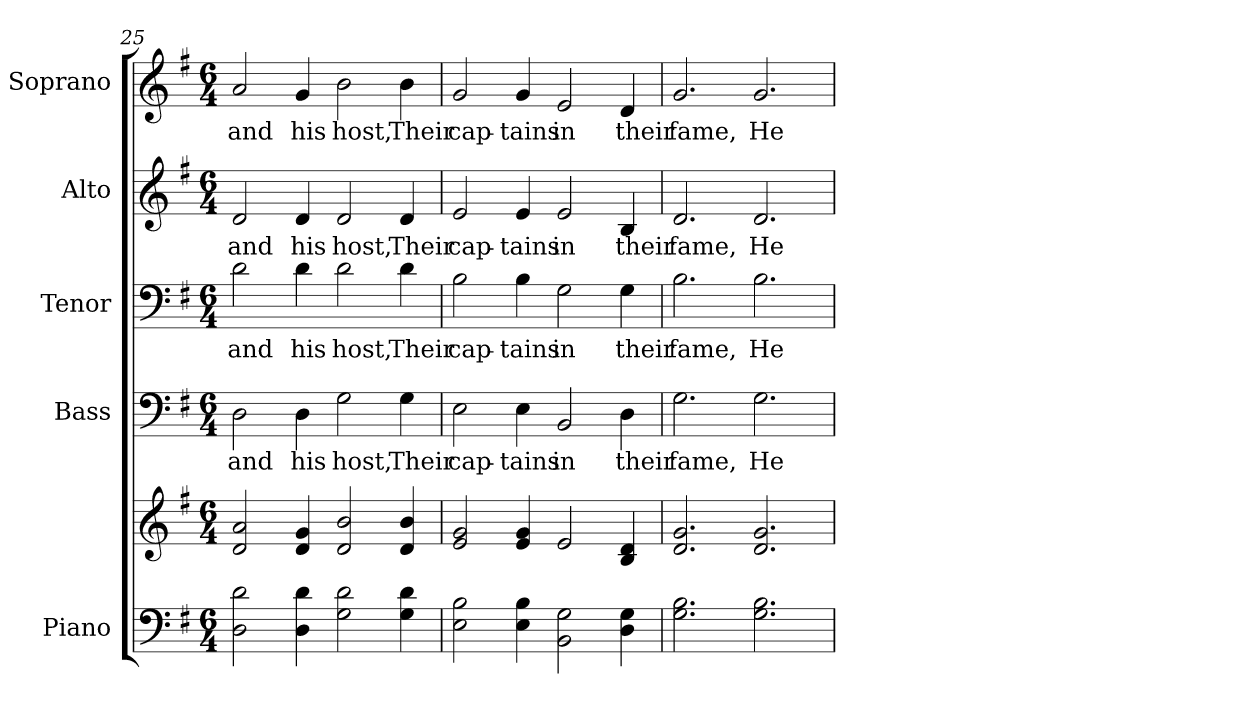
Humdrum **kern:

**kern	**kern	**kern	**text	**kern	**text	**kern	**text	**kern	**text
*part5	*part5	*part4	*part4	*part3	*part3	*part2	*part2	*part1	*part1
*staff6	*staff5	*staff4	*staff4	*staff3	*staff3	*staff2	*staff2	*staff1	*staff1
*I"Piano	*	*I"Bass	*	*I"Tenor	*	*I"Alto	*	*I"Soprano	*
*I'Pno.	*	*I'B.	*	*I'T.	*	*I'A.	*	*I'S.	*
!!LO:PB:g=z
*clefF4	*clefG2	*clefF4	*	*clefF4	*	*clefG2	*	*clefG2	*
*k[f#]	*k[f#]	*k[f#]	*	*k[f#]	*	*k[f#]	*	*k[f#]	*
*G:	*G:	*G:	*	*G:	*	*G:	*	*G:	*
*M6/4	*M6/4	*M6/4	*	*M6/4	*	*M6/4	*	*M6/4	*
=25	=25	=25	=25	=25	=25	=25	=25	=25	=25
!	!	!	!LO:LY:b:color=#000000	!	!	!	!	!	!
!	!	!	!	!	!LO:LY:b:color=#000000	!	!	!	!
!	!	!	!	!	!	!	!LO:LY:b:color=#000000	!	!
!	!	!	!	!	!	!	!	!	!LO:LY:b:color=#000000
2Di\ 2di	2di/ 2ai	2Di\	and	2di\	and	2di/	and	2ai/	and
!	!	!	!LO:LY:b:color=#000000	!	!	!	!	!	!
!	!	!	!	!	!LO:LY:b:color=#000000	!	!	!	!
!	!	!	!	!	!	!	!LO:LY:b:color=#000000	!	!
!	!	!	!	!	!	!	!	!	!LO:LY:b:color=#000000
4Di\ 4di	4di/ 4gi	4Di\	his	4di\	his	4di/	his	4gi/	his
!	!	!	!LO:LY:b:color=#000000	!	!	!	!	!	!
!	!	!	!	!	!LO:LY:b:color=#000000	!	!	!	!
!	!	!	!	!	!	!	!LO:LY:b:color=#000000	!	!
!	!	!	!	!	!	!	!	!	!LO:LY:b:color=#000000
2Gi\ 2di	2di/ 2bi	2Gi\	host,	2di\	host,	2di/	host,	2bi\	host,
!	!	!	!LO:LY:b:color=#000000	!	!	!	!	!	!
!	!	!	!	!	!LO:LY:b:color=#000000	!	!	!	!
!	!	!	!	!	!	!	!LO:LY:b:color=#000000	!	!
!	!	!	!	!	!	!	!	!	!LO:LY:b:color=#000000
4Gi\ 4di	4di/ 4bi	4Gi\	Their	4di\	Their	4di/	Their	4bi\	Their
=26	=26	=26	=26	=26	=26	=26	=26	=26	=26
!	!	!	!LO:LY:b:color=#000000	!	!	!	!	!	!
!	!	!	!	!	!LO:LY:b:color=#000000	!	!	!	!
!	!	!	!	!	!	!	!LO:LY:b:color=#000000	!	!
!	!	!	!	!	!	!	!	!	!LO:LY:b:color=#000000
2Ei\ 2Bi	2ei/ 2gi	2Ei\	cap-	2Bi\	cap-	2ei/	cap-	2gi/	cap-
!	!	!	!LO:LY:b:color=#000000	!	!	!	!	!	!
!	!	!	!	!	!LO:LY:b:color=#000000	!	!	!	!
!	!	!	!	!	!	!	!LO:LY:b:color=#000000	!	!
!	!	!	!	!	!	!	!	!	!LO:LY:b:color=#000000
4Ei\ 4Bi	4ei/ 4gi	4Ei\	-tains	4Bi\	-tains	4ei/	-tains	4gi/	-tains
!	!	!	!LO:LY:b:color=#000000	!	!	!	!	!	!
!	!	!	!	!	!LO:LY:b:color=#000000	!	!	!	!
!	!	!	!	!	!	!	!LO:LY:b:color=#000000	!	!
!	!	!	!	!	!	!	!	!	!LO:LY:b:color=#000000
2BBi\ 2Gi	2ei/	2BBi/	in	2Gi\	in	2ei/	in	2ei/	in
!	!	!	!LO:LY:b:color=#000000	!	!	!	!	!	!
!	!	!	!	!	!LO:LY:b:color=#000000	!	!	!	!
!	!	!	!	!	!	!	!LO:LY:b:color=#000000	!	!
!	!	!	!	!	!	!	!	!	!LO:LY:b:color=#000000
4Di\ 4Gi	4Bi/ 4di	4Di\	their	4Gi\	their	4Bi/	their	4di/	their
=27	=27	=27	=27	=27	=27	=27	=27	=27	=27
!	!	!	!LO:LY:b:color=#000000	!	!	!	!	!	!
!	!	!	!	!	!LO:LY:b:color=#000000	!	!	!	!
!	!	!	!	!	!	!	!LO:LY:b:color=#000000	!	!
!	!	!	!	!	!	!	!	!	!LO:LY:b:color=#000000
2.Gi\ 2.Bi	2.di/ 2.gi	2.Gi\	fame,	2.Bi\	fame,	2.di/	fame,	2.gi/	fame,
!	!	!	!LO:LY:b:color=#000000	!	!	!	!	!	!
!	!	!	!	!	!LO:LY:b:color=#000000	!	!	!	!
!	!	!	!	!	!	!	!LO:LY:b:color=#000000	!	!
!	!	!	!	!	!	!	!	!	!LO:LY:b:color=#000000
2.Gi\ 2.Bi	2.di/ 2.gi	2.Gi\	He	2.Bi\	He	2.di/	He	2.gi/	He
=	=	=	=	=	=	=	=	=	=
*-	*-	*-	*-	*-	*-	*-	*-	*-	*-
